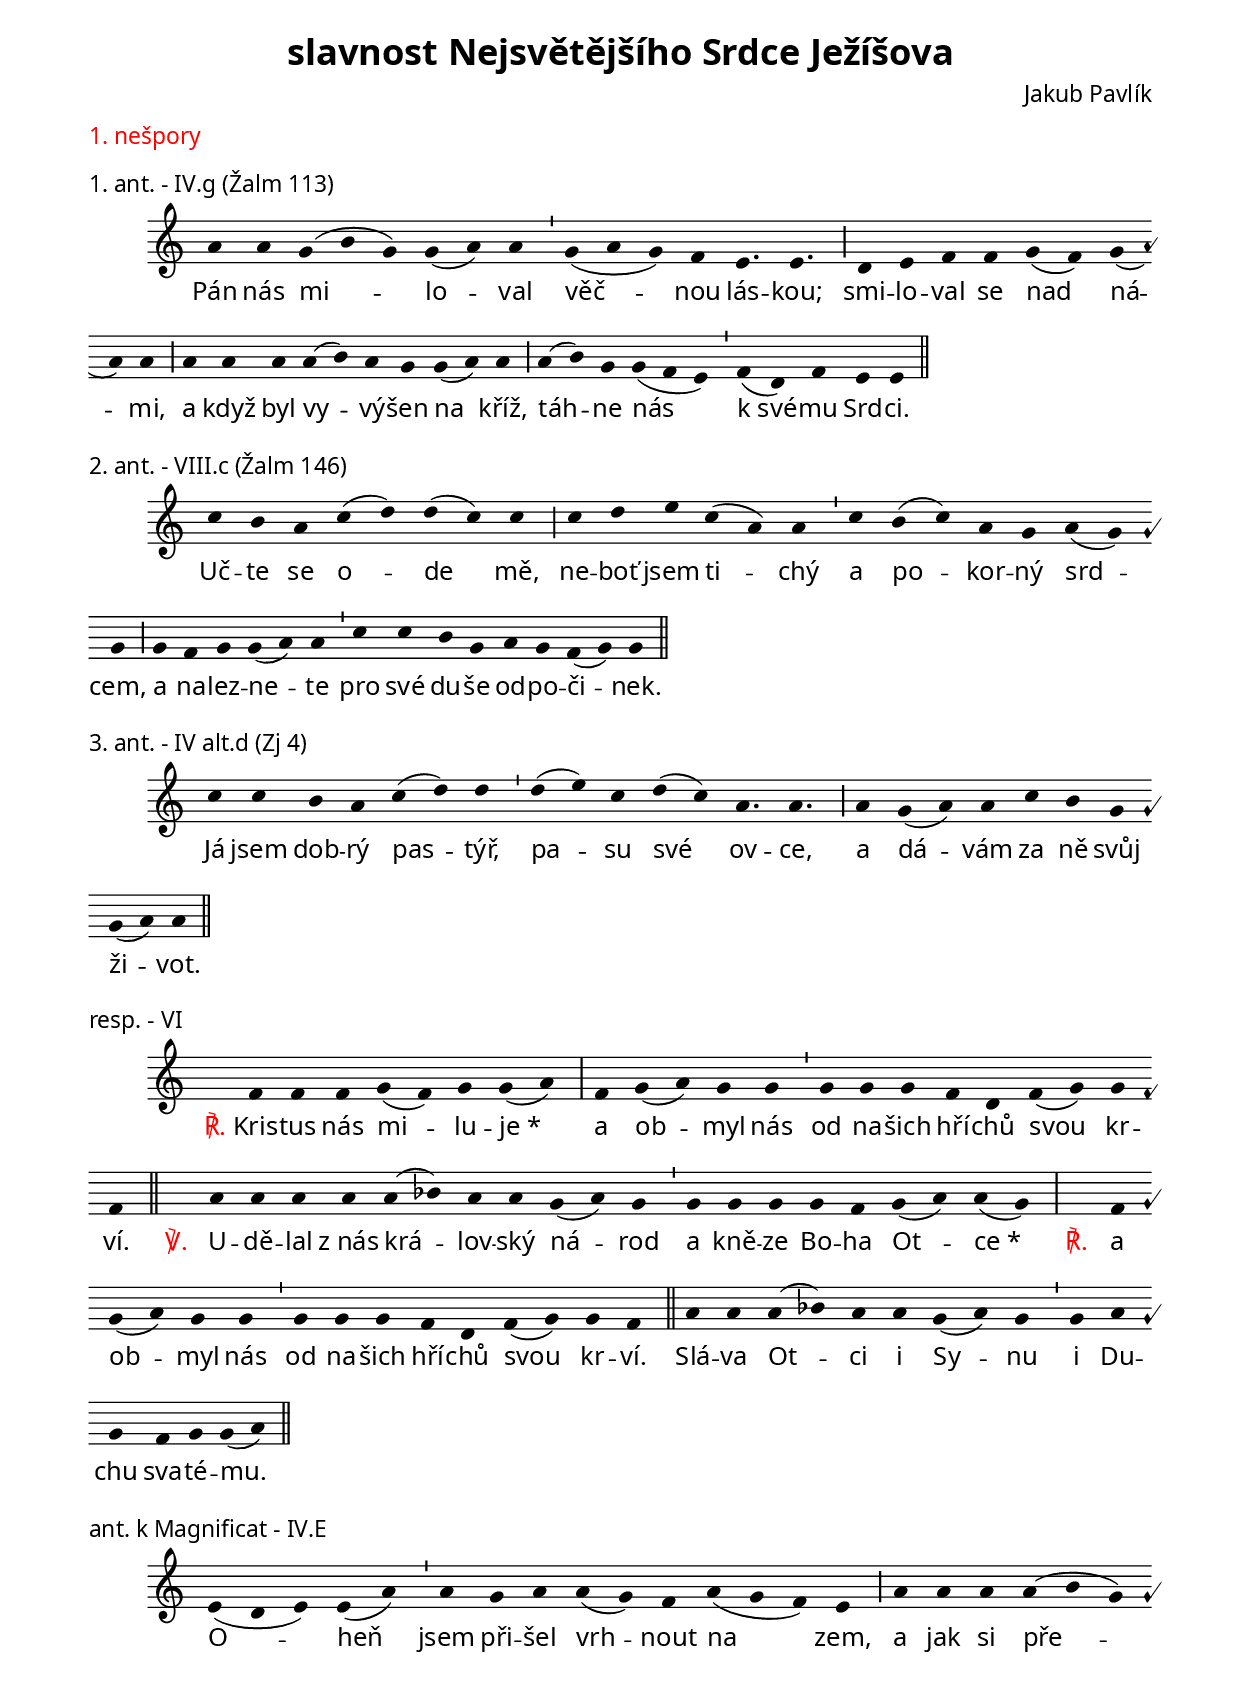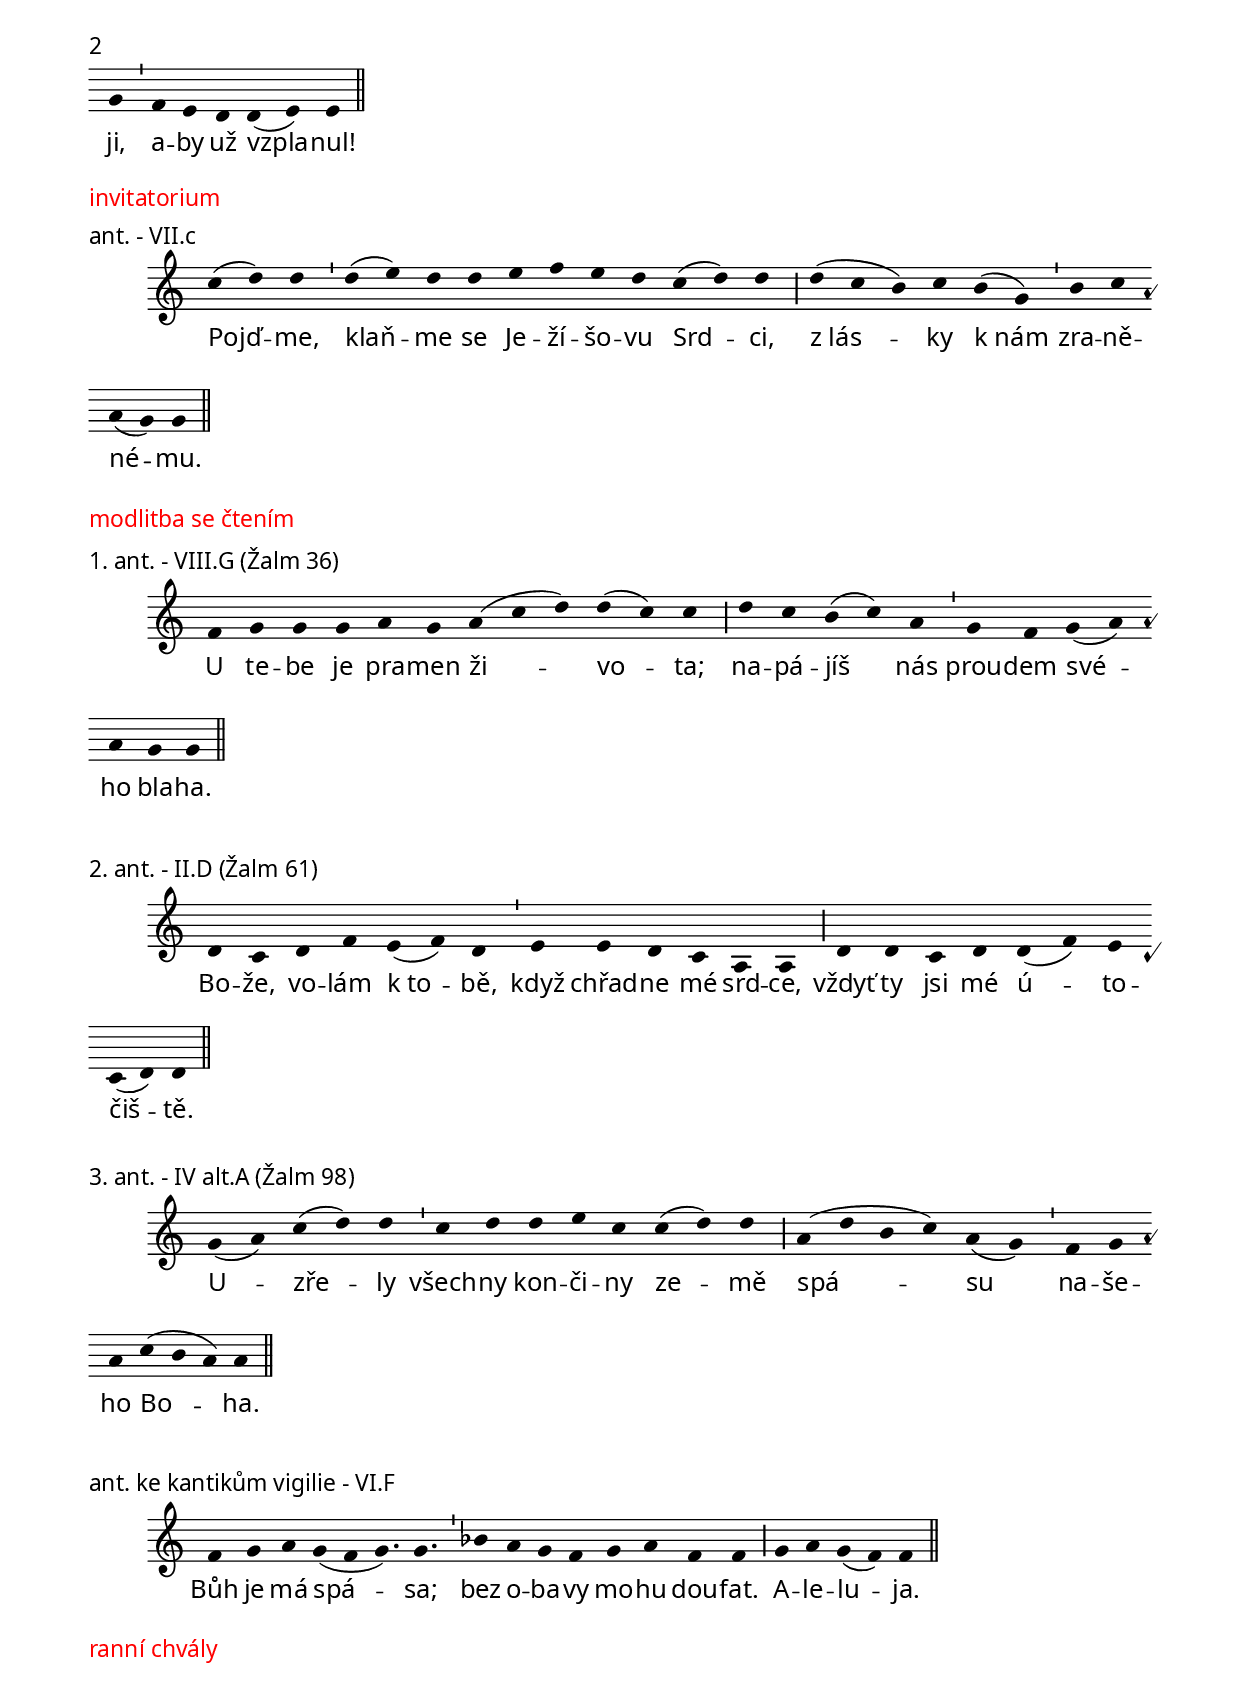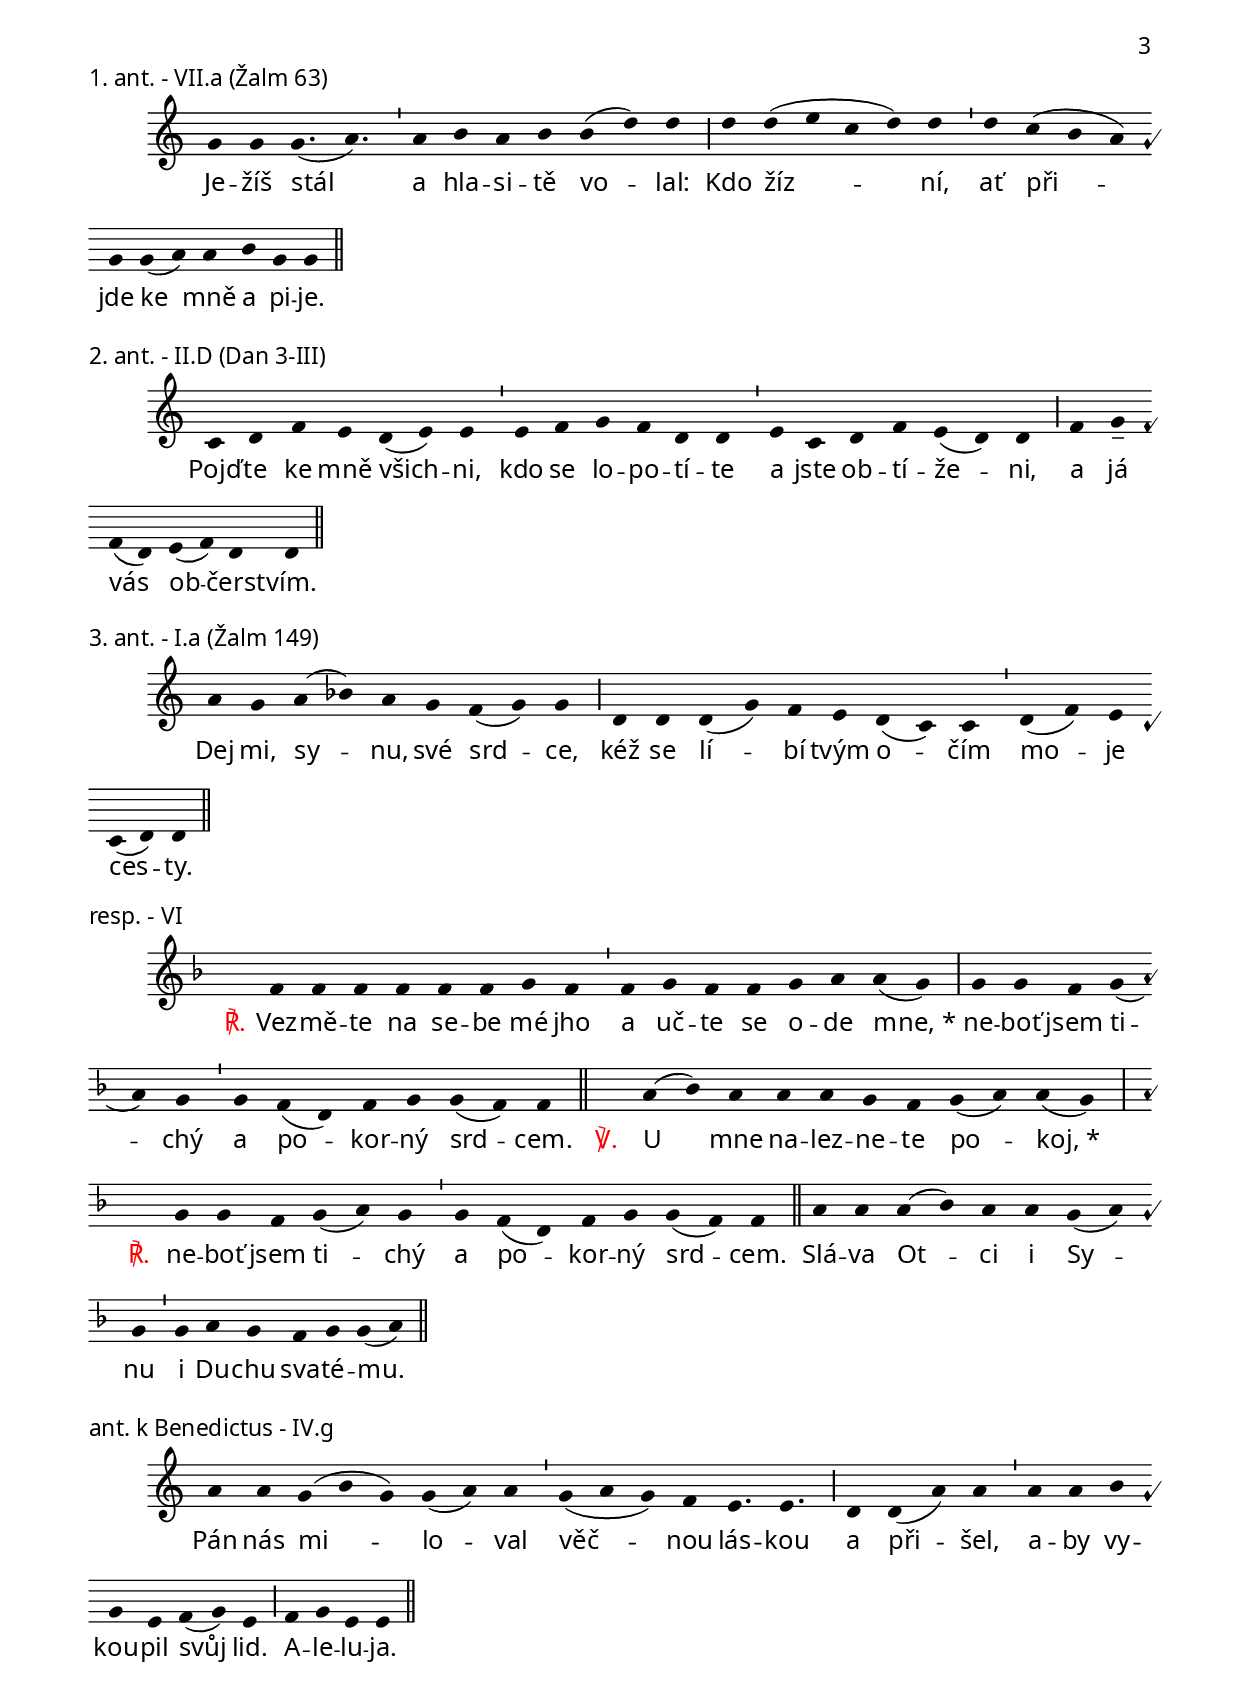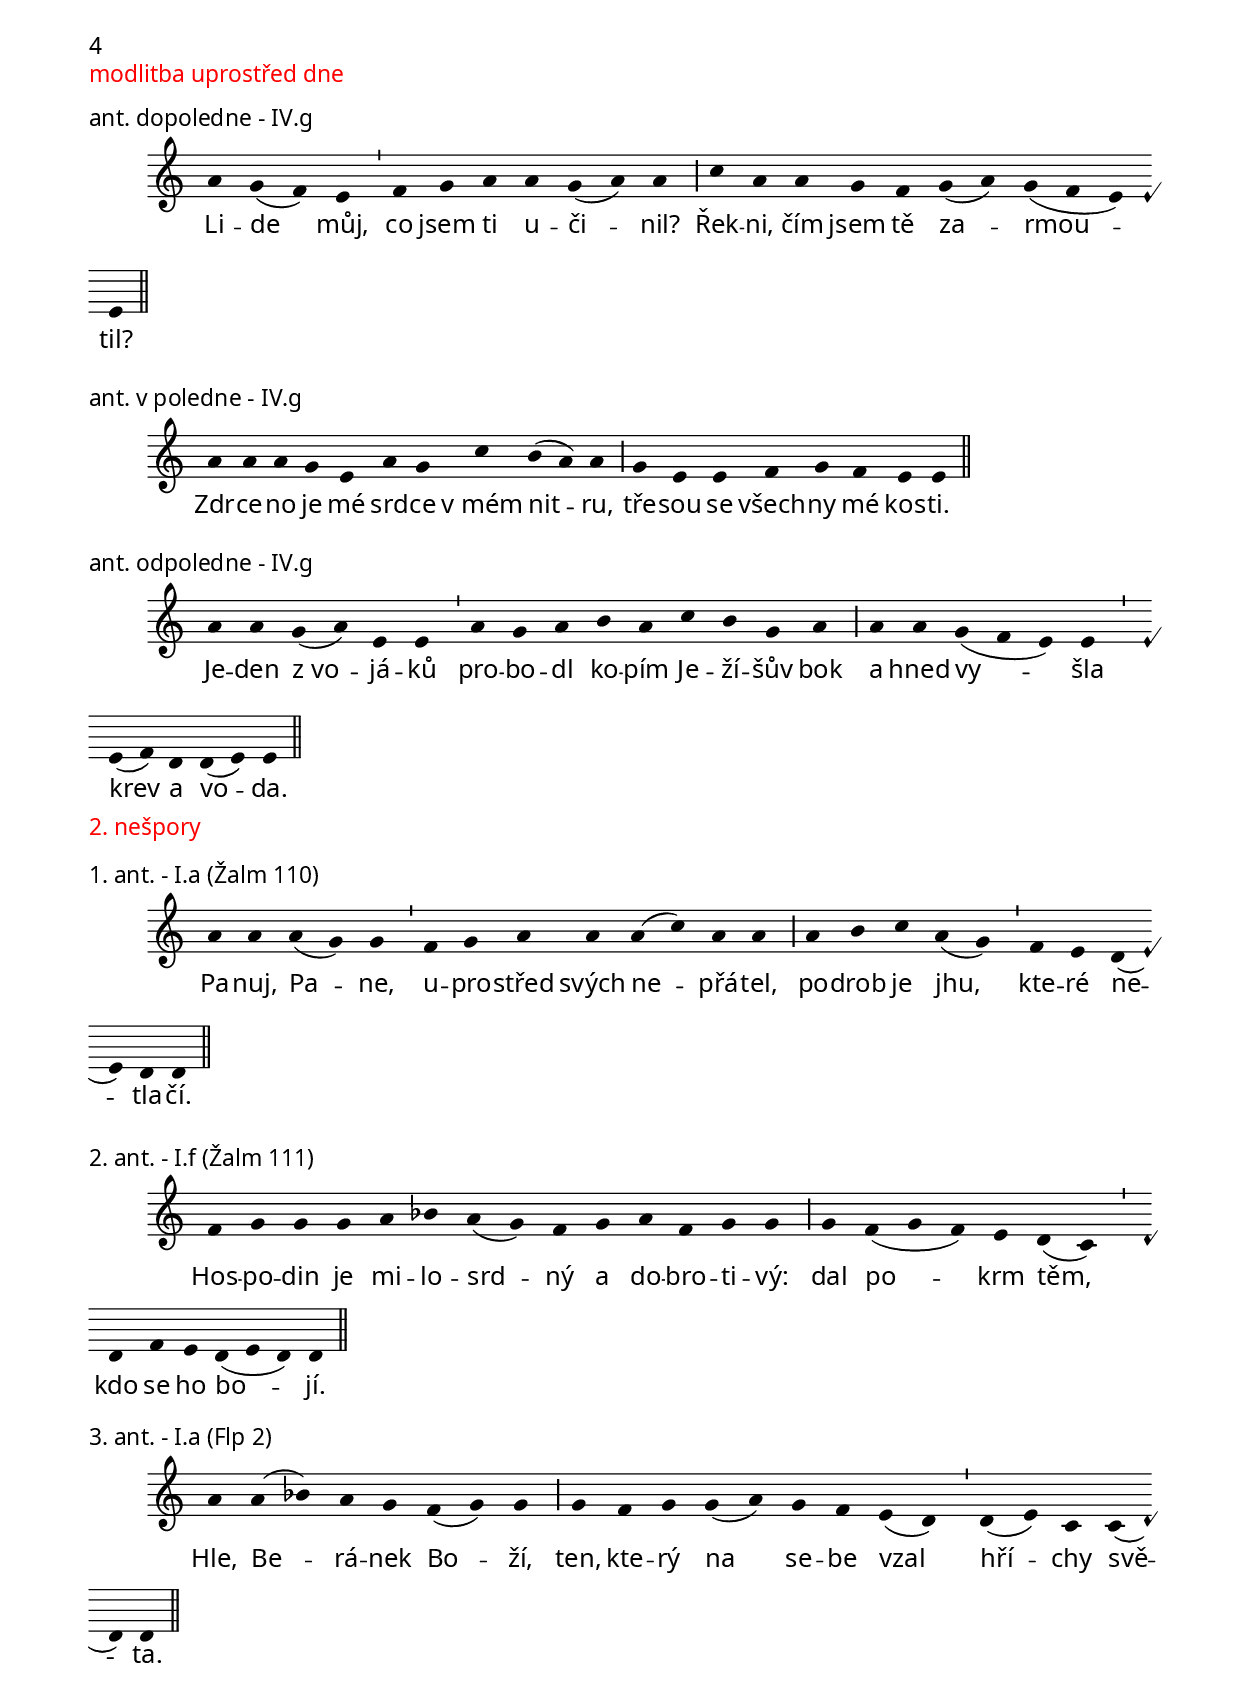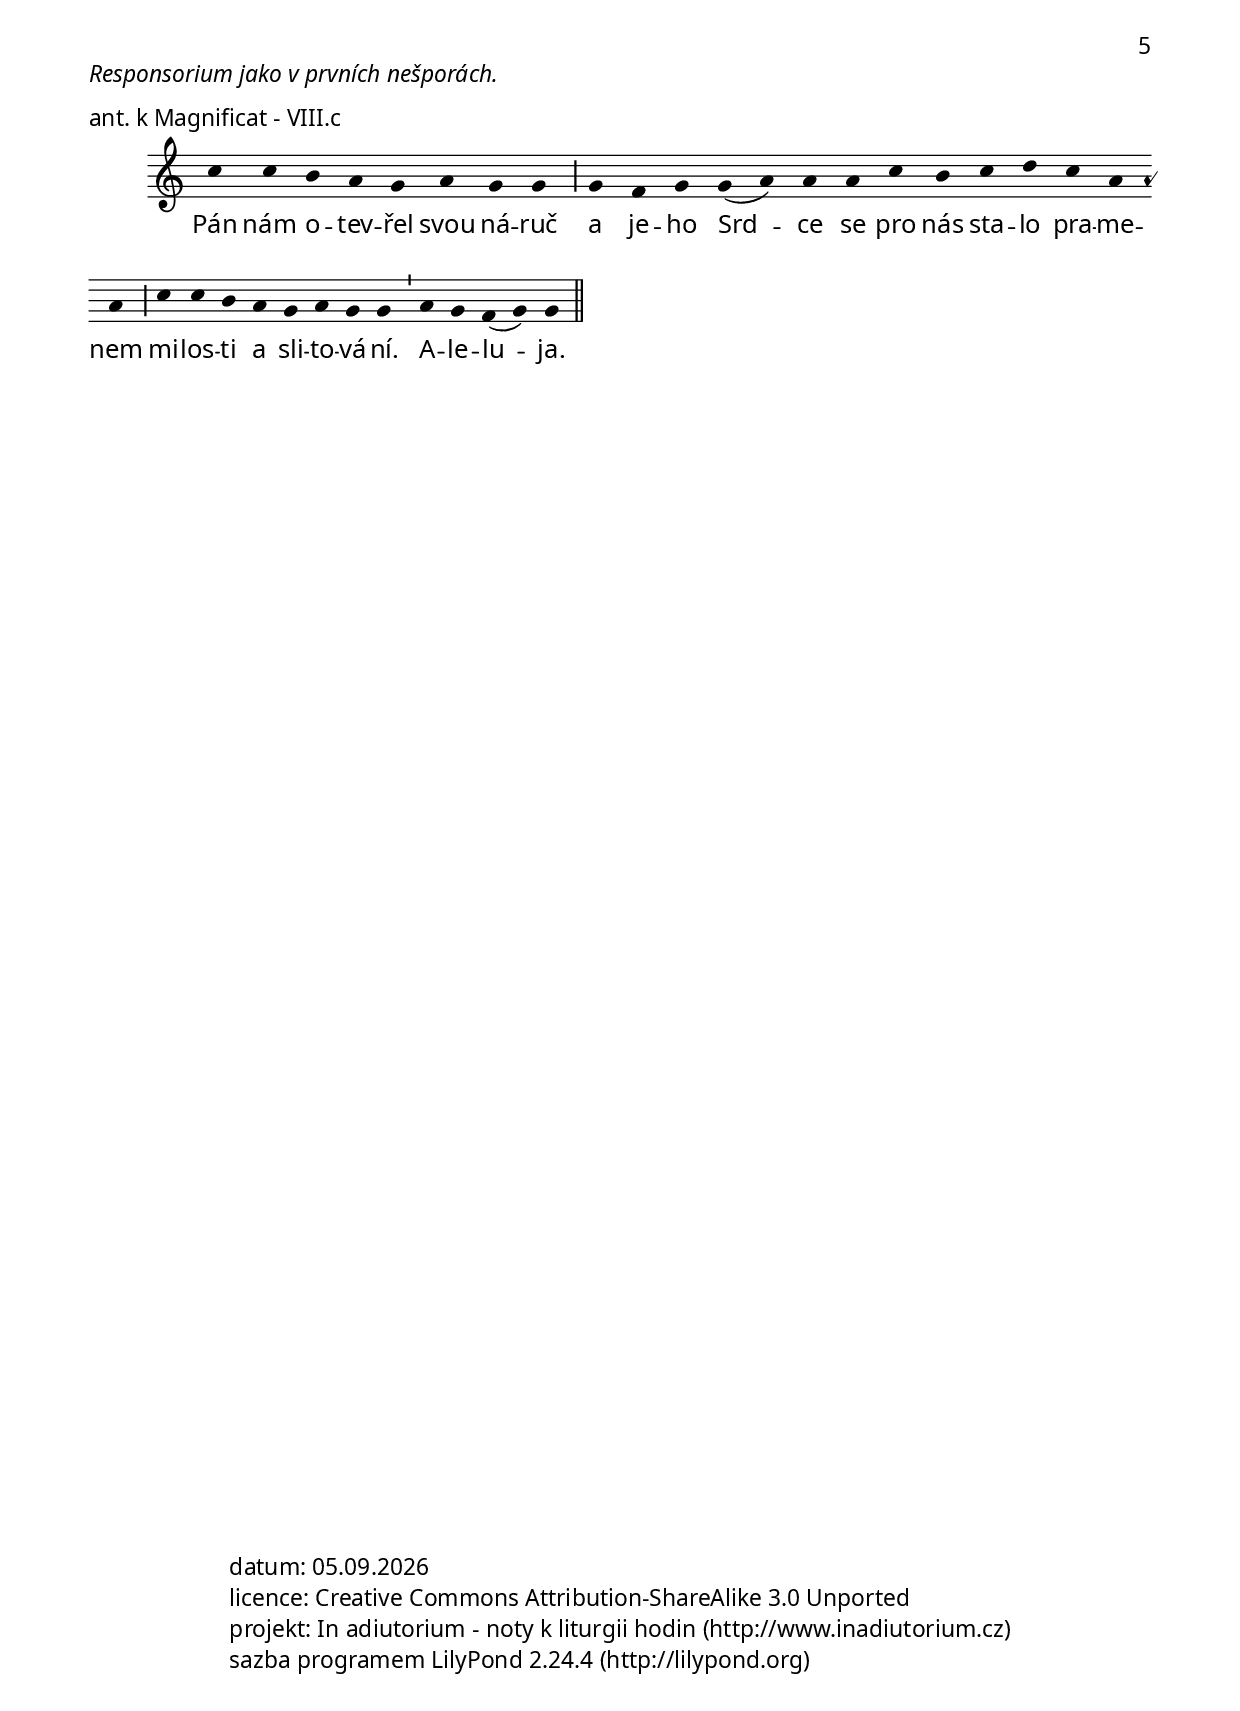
\version "2.14.2"

\header {
  title = "slavnost Nejsvětějšího Srdce Ježíšova"
  composer = "Jakub Pavlík"
}

\include "spolecne.ly"
\include "dilyresponsorii.ly"

\markup {\nadpisHodinka {"1. nešpory"}}

\score {
  \relative c'' {
    \choralniRezim
    a4 a g( b g) g( a) a \barMin g( a g) f e4. e \barMaior
    d4 e f f g( f) g( a) a \barMaior
    a a a a( b) a g g( a) a \barMaior
    a( b) g g( f e) \barMin f( d) f e e \barFinalis
  }
  \addlyrics {
    Pán nás mi -- lo -- val věč -- nou lás -- kou;
    smi -- lo -- val se nad ná -- mi,
    a když byl vy -- vý -- šen na kříž,
    táh -- ne nás k_své -- mu Srd -- ci.
  }
  \header {
    quid = "1. ant."
    modus = "IV"
    differentia = "g"
    psalmus = "Žalm 113"
    id = "1ne-a1"
    fial = "mezidobi_nejsvsrdce.ly#rch-aben?zacatek"
    piece = \markup {\sestavTitulek}
  }
}

\score {
  \relative c'' {
    \choralniRezim
    c4 b a c( d) d( c) c \barMaior
    c d e c( a) a \barMin c b( c) a g a( g) g \barMaior
    g f g g( a) a \barMin c c b g a g f( g) g \barFinalis
  }
  \addlyrics {
    Uč -- te se o -- de mě,
    ne -- boť jsem ti -- chý a po -- kor -- ný srd -- cem,
    a na -- lez -- ne -- te pro své du -- še od -- po -- či -- nek.
  }
  \header {
    quid = "2. ant."
    modus = "VIII"
    differentia = "c"
    psalmus = "Žalm 146"
    id = "1ne-a2"
    piece = \markup {\sestavTitulek}
  }
}

\score {
  \relative c'' {
    \choralniRezim
    c4 c b a c( d) d \barMin
    d( e) c d( c) a4. a \barMaior
    a4 g( a) a c b g g( a) a \barFinalis
  }
  \addlyrics {
    Já jsem dob -- rý pas -- týř,
    pa -- su své ov -- ce,
    a dá -- vám za ně svůj ži -- vot.
  }
  \header {
    quid = "3. ant."
    modus = "IV alt"
    differentia = "d"
    psalmus = "Zj 4"
    id = "1ne-a3"
    fial = "pust_svatytyden.ly#po?zacatek"
    fons = "první část a motiv třetí části: Svatý týden, modlitba uprostřed dne, ant. v poledne"
    piece = \markup {\sestavTitulek}
  }
}

\score {
  \relative c' {
    \choralniRezim
    % R
    \neviditelna f
    f4 f f g( f) g g( a) \barMax
    f g( a) g g \barMin g g g f d f( g) g f \barFinalis
    % V
    \neviditelna a
    a a a a a( bes) a a g( a) g \barMin g g g g f g( a) a( g) \barMax
    % R
    \neviditelna g
    f g( a) g g \barMin g g g f d f( g) g f \barFinalis
    % Slava
    \respVIdoxologie \barFinalis
  }
  \addlyrics {
    \Response Kris -- tus nás mi -- lu -- je_* a ob -- myl nás od na -- šich hří -- chů svou kr -- ví.
    \Verse U -- dě -- lal z_nás krá -- lov -- ský ná -- rod a kně -- ze Bo -- ha Ot -- ce_*
    \Response a ob -- myl nás od na -- šich hří -- chů svou kr -- ví.
    \textRespDoxologie
  }
  \header {
    quid = "resp."
    modus = "VI"
    fons = "responsoria ze žaltáře, pátek 1. týdne, nešp."
    fial = "responsoria.ly#1pa-ne"
    id = "1ne-resp"
    piece = \markup\sestavTitulekResp
  }
}

\score {
  \relative c' {
    \choralniRezim
    e4( d e) e( a) \barMin a g a a( g) f a( g f) e \barMaior
    a4 a a a( b g) g \barMin f e d d( e) e \barFinalis
  }
  \addlyrics {
    O -- heň jsem při -- šel vrh -- nout na zem,
    a jak si pře -- ji, a -- by už vzpla -- nul!
  }
  \header {
    quid = "ant. k Magnificat"
    modus = "IV"
    differentia = "E"
    psalmus = ""
    id = "1ne-amag"
    piece = \markup {\sestavTitulekBezZalmu}
  }
}

\markup {\nadpisHodinka {"invitatorium"}}

\score {
  \relative c'' {
    \choralniRezim
    c4( d) d \barMin d( e) d d e f e d c( d) d \barMaior
    d( c b) c b( g) \barMin b c a( g) g \barFinalis
  }
  \addlyrics {
    Pojď -- me,
    klaň -- me se Je -- ží -- šo -- vu Srd -- ci,
    z_lás -- ky k_nám zra -- ně -- né -- mu.
  }
  \header {
    quid = "ant."
    modus = "VII"
    differentia = "c"
    psalmus = ""
    id = "invit"
    piece = \markup {\sestavTitulekBezZalmu}
  }
}

\markup {\nadpisHodinka {"modlitba se čtením"}}

\score {
  \relative c' {
    \choralniRezim
    f4 g g g a g a( c d) d( c) c \barMaior
    d c b( c) a \barMin
    g f g( a) a g g \barFinalis
  }
  \addlyrics {
    U te -- be je pra -- men ži -- vo -- ta;
    na -- pá -- jíš nás
    prou -- dem své -- ho bla -- ha.
  }
  \header {
    quid = "1. ant."
    modus = "VIII"
    differentia = "G"
    psalmus = "Žalm 36"
    placet = "3 první půlku spíš lépe"
    id = "mc-a1"
    piece = \markup {\sestavTitulek}
  }
}

\score {
  \relative c' {
    \choralniRezim
    d4 c d f e( f) d \barMin
    e e d c a a \barMaior
    d d c d d( f) e c( d) d \barFinalis
  }
  \addlyrics {
    Bo -- že, vo -- lám k_to -- bě,
    když chřad -- ne mé srd -- ce,
    vždyť ty jsi mé ú -- to -- čiš -- tě.
  }
  \header {
    quid = "2. ant."
    modus = "II"
    differentia = "D"
    psalmus = "Žalm 61"
    id = "mc-a2"
    piece = \markup {\sestavTitulek}
  }
}

\score {
  \relative c'' {
    \choralniRezim
    g4( a) c( d) d \barMin c d d e c c( d) d \barMaior
    a( d b c) a( g) \barMin f g a c( b a) a \barFinalis
  }
  \addlyrics {
    U -- zře -- ly všech -- ny kon -- či -- ny ze -- mě
    spá -- su na -- še -- ho Bo -- ha.
  }
  \header {
    quid = "3. ant."
    modus = "IV alt"
    differentia = "A"
    psalmus = "Žalm 98"
    id = "mc-a3"
    piece = \markup {\sestavTitulek}
  }
}

\score {
  \relative c' {
    \choralniRezim
    f4 g a g( f g4.) g \barMin
    bes4 a g f g a f f \barMaior
    g a g( f) f \barFinalis
  }
  \addlyrics {
    Bůh je má spá -- sa;
    bez o -- ba -- vy mo -- hu dou -- fat.
    A -- le -- lu -- ja.
  }
  \header {
    quid = "ant. ke kantikům vigilie"
    modus = "VI"
    differentia = "F"
    psalmus = ""
    id = "mc-avig"
    piece = \markup {\sestavTitulekBezZalmu}
  }
}

\markup {\nadpisHodinka {"ranní chvály"}}

\score {
  \relative c'' {
    \choralniRezim
    g4 g g4.( a) \barMin a4 b a b b( d) d \barMaior
    d4 d( e c d) d \barMin d c( b a) g g( a) a b g g \barFinalis
  }
  \addlyrics {
    Je -- žíš stál a hla -- si -- tě vo -- lal:
    Kdo žíz -- ní, ať při -- jde ke mně a pi -- je.
  }
  \header {
    quid = "1. ant."
    modus = "VII"
    differentia = "a"
    psalmus = "Žalm 63"
    placet = "2 postup ve druhé části je v rámci modu netypický"
    id = "rch-a1"
    piece = \markup {\sestavTitulek}
  }
}

\score {
  \relative c' {
    \choralniRezim
    c d f e d( e) e \barMin
    e f g f d d \barMin e c d f e( d) d \barMaior
    f g-- f4( d) e( f) d d \barFinalis
  }
  \addlyrics {
    Pojď -- te ke mně všich -- ni,
    kdo se lo -- po -- tí -- te a jste ob -- tí -- že -- ni,
    a já vás ob -- čerst -- vím.
  }
  \header {
    quid = "2. ant."
    modus = "II"
    differentia = "D"
    psalmus = "Dan 3-III"
    id = "rch-a2"
    piece = \markup {\sestavTitulek}
  }
}

\score {
  \relative c'' {
    \choralniRezim
    a4 g a( bes) a g f( g) g \barMaior
    d d d( g) f e d( c) c \barMin d( f) e c( d) d \barFinalis
  }
  \addlyrics {
    Dej mi, sy -- nu, své srd -- ce,
    kéž se lí -- bí tvým o -- čím mo -- je ces -- ty.
  }
  \header {
    quid = "3. ant."
    modus = "I"
    differentia = "a"
    psalmus = "Žalm 149"
    id = "rch-a3"
    piece = \markup {\sestavTitulek}
  }
}

\score {
  \relative c' {
    \choralniRezim
    \key f \major
    % R
    \neviditelna f
    f4 f f f f f g f \barMin
    f g f f g a a( g) \barMax
    g g f g( a) g \barMin g f( d) f g g( f) f \barFinalis
    % V
    \neviditelna a
    a( bes) a a a g f g( a) a( g) \barMax
    % R
    \neviditelna a
    g g f g( a) g \barMin g f( d) f g g( f) f \barFinalis
    % Slava
    \respVIdoxologie \barFinalis
  }
  \addlyrics {
    \Response Vez -- mě -- te na se -- be mé jho
    a uč -- te se o -- de mne,_*
    ne -- boť jsem ti -- chý a po -- kor -- ný srd -- cem.
    \Verse U mne na -- lez -- ne -- te po -- koj,_*
    \Response ne -- boť jsem ti -- chý a po -- kor -- ný srd -- cem.
    \textRespDoxologie
  }
  \header {
    quid = "resp."
    modus = "VI"
    id = "rch-resp"
    piece = \markup {\sestavTitulekResp}
  }
}

\score {
  \relative c'' {
    \choralniRezim
    a4 a g( b g) g( a) a \barMin g( a g) f e4. e \barMaior
    d4 d( a') a \barMin a a b g e f( g) e \barMaior
    f g e e \barFinalis
  }
  \addlyrics {
    Pán nás mi -- lo -- val věč -- nou lás -- kou
    a při -- šel, a -- by vy -- kou -- pil svůj lid.
    A -- le -- lu -- ja.
  }
  \header {
    quid = "ant. k Benedictus"
    modus = "IV"
    differentia = "g"
    psalmus = ""
    id = "rch-aben"
    piece = \markup {\sestavTitulekBezZalmu}
  }
}

\markup {\nadpisHodinka {"modlitba uprostřed dne"}}

\score {
  \relative c'' {
    \choralniRezim
    a4 g( f) e \barMin
    f g a a g( a) a \barMaior
    c a a g f g( a) g( f e) e \barFinalis
  }
  \addlyrics {
    Li -- de můj,
    co jsem ti u -- či -- nil?
    Řek -- ni, čím jsem tě za -- rmou -- til?
  }
  \header {
    quid = "ant. dopoledne"
    modus = "IV"
    differentia = "g"
    psalmus = ""
    id = "up-tercie"
    piece = \markup {\sestavTitulekBezZalmu}
  }
}

\score {
  \relative c'' {
    \choralniRezim
    a4 a a g e a g c b( a) a \barMaior
    g e e f g f e e \barFinalis
  }
  \addlyrics {
    Zdr -- ce -- no je mé srd -- ce v_mém nit -- ru,
    tře -- sou se všech -- ny mé kos -- ti.
  }
  \header {
    quid = "ant. v poledne"
    modus = "IV"
    differentia = "g"
    psalmus = ""
    id = "up-sexta"
    piece = \markup {\sestavTitulekBezZalmu}
  }
}

\score {
  \relative c'' {
    \choralniRezim
    a4 a g( a) e e \barMin
    a g a b a c b g a \barMaior
    a a g( f e) e \barMin e( f) d d( e) e \barFinalis
  }
  \addlyrics {
    Je -- den z_vo -- já -- ků
    pro -- bo -- dl ko -- pím Je -- ží -- šův bok
    a hned vy -- šla krev a vo -- da.
  }
  \header {
    quid = "ant. odpoledne"
    modus = "IV"
    differentia = "g"
    psalmus = ""
    id = "up-nona"
    piece = \markup {\sestavTitulekBezZalmu}
  }
}

\markup {\nadpisHodinka {"2. nešpory"}}

\score {
  \relative c'' {
    \choralniRezim
    a4 a a( g) g \barMin f g a a a( c) a a \barMaior
    a b c a( g) \barMin f e d( e) d d \barFinalis
  }
  \addlyrics {
    Pa -- nuj, Pa -- ne, u -- pro -- střed svých ne -- přá -- tel,
    po -- drob je jhu, kte -- ré ne -- tla -- čí.
  }
  \header {
    quid = "1. ant."
    modus = "I"
    differentia = "a"
    psalmus = "Žalm 110"
    id = "2ne-a1"
    piece = \markup {\sestavTitulek}
  }
}

\score {
  \relative c' {
    \choralniRezim
    f g g g a4 bes a( g) f g a f g g \barMaior
    g f( g f) e d( c) \barMin d f e d( e d) d \barFinalis
  }
  \addlyrics {
    Hos -- po -- din je mi -- lo -- srd -- ný a do -- bro -- ti -- vý:
    dal po -- krm těm, kdo se ho bo -- jí.
  }
  \header {
    quid = "2. ant."
    modus = "I"
    differentia = "f"
    psalmus = "Žalm 111"
    fial = "mezidobi_telaakrvepane.ly#1ne-a1?zacatek&konec"
    id = "2ne-a2"
    piece = \markup {\sestavTitulek}
  }
}

\score {
  \relative c'' {
    \choralniRezim
    a4 a( bes) a g f( g) g \barMaior
    g f g g( a) g f e( d) \barMin d( e) c c( d) d \barFinalis
  }
  \addlyrics {
    Hle, Be -- rá -- nek Bo -- ží,
    ten, kte -- rý na se -- be vzal hří -- chy svě -- ta.
  }
  \header {
    quid = "3. ant."
    modus = "I"
    differentia = "a"
    psalmus = "Flp 2"
    id = "2ne-a3"
    piece = \markup {\sestavTitulek}
  }
}

\markup\italic{Responsorium jako v prvních nešporách.}

\score {
  \relative c'' {
    \choralniRezim
    c4 c b a g a g g \barMaior
    g f g g( a) a a c b c d c a a \barMaior
    c c b a g a g g \barMin
    a g f( g) g \barFinalis
  }
  \addlyrics {
    Pán nám o -- tev -- řel svou ná -- ruč
    a je -- ho Srd -- ce se pro nás sta -- lo pra -- me -- nem
    mi -- los -- ti a sli -- to -- vá -- ní.
    A -- le -- lu -- ja.
  }
  \header {
    quid = "ant. k Magnificat"
    modus = "VIII"
    differentia = "c"
    psalmus = ""
    id = "2ne-amag"
    piece = \markup {\sestavTitulekBezZalmu}
  }
}